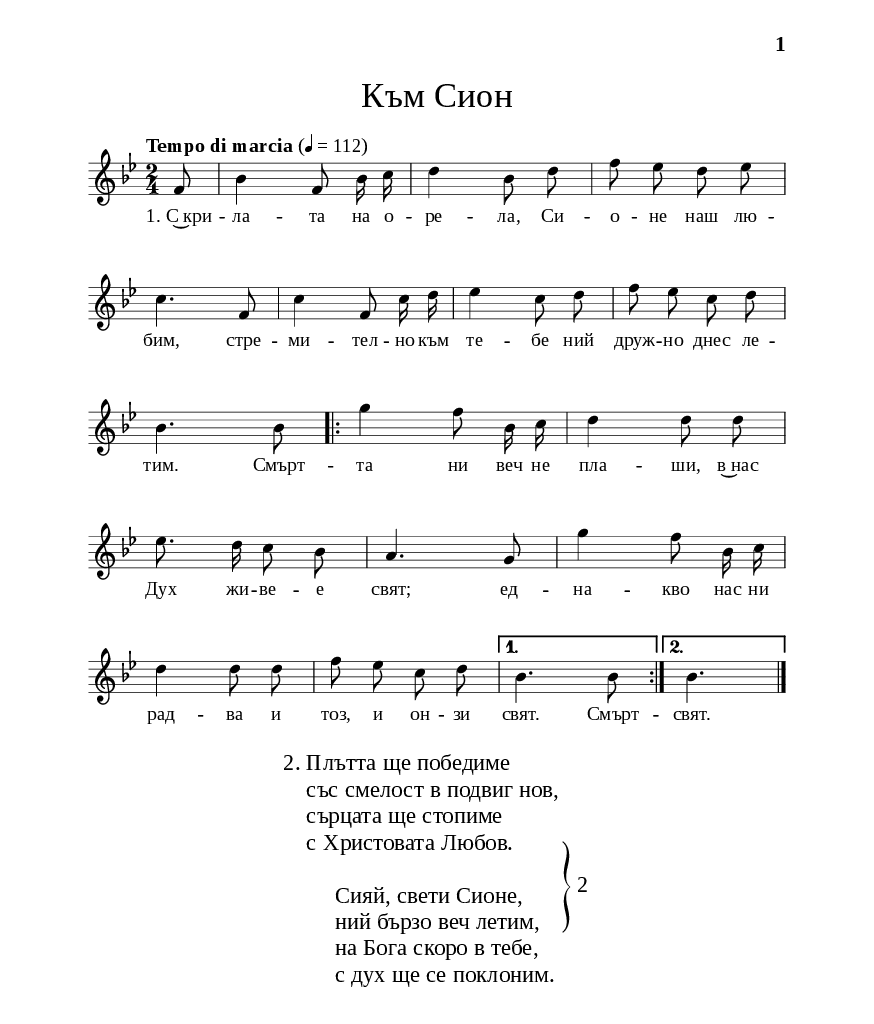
\version "2.24.3"

% include paper part and global functions
\include "include/globals.ily"
"rightBraces054" = \markup {
  \column {
    % repeat braces
    \translate #'(0 . -15 )
    \right-brace #44
  }
  \column {
    % repeat numbers
    \translate #'(0 . -15.6 )
    2
  }
}


\bookpart {


  \label #'ref054
  \tocItem \markup "Към Сион"

  \include "include/bookpart-paper.ily"


  \score {
    \include "include/score-layout.ily"

    \new Voice \absolute  {
      \clef treble
      \key bes \major
      \time 2/4

      \tempoFunc "Tempo di marcia" 4 "112"
      \autoBeamOff

      \partial 8
      f'8 |  bes'4 f'8 bes'16 c'' | d''4 bes'8 d'' | f''8 es'' d'' es'' \break |

      c''4. f'8 | c''4 f'8 c''16 d'' | es''4 c''8 d'' | f''8 es'' c'' d'' \break |

      bes'4. bes'8 \repeat volta 2 {
        | g''4 f''8 bes'16 c'' d''4 d''8 d'' \break |

        es''8. d''16 c''8 bes' | a'4. g'8 | g''4 f''8 bes'16 c'' \break |

        d''4 d''8 d'' | f''8 es'' c'' d'' |
      } \alternative {
        { bes'4. bes'8 | }
        {bes'4.   \break }
      } \bar "|."
    }

    \addlyrics {
      "1. С~кри" -- ла -- та на о -- ре -- ла, Си -- о -- не наш лю --
      бим, стре -- ми -- тел -- но към те -- бе ний друж -- но днес ле --
      тим. Смърт -- та ни веч не пла -- ши, в~нас
      Дух жи -- ве -- е свят; ед -- на -- кво нас ни
      рад -- ва и тоз, и он -- зи свят. Смърт -- свят.
    }

    \header {
      title = \titleFunc #'ref_desc_2 "Към Сион" "Kăm Sion"
    }

    \midi{}

  } % score


  \markup \abs-fontsize #11 {
    \hspace #25
    \override #`(baseline-skip . ,bgCoupletBaselineSkip)
    \column {
      \line {   2. Плътта ще победиме}

      \line {   "   "със смелост в подвиг нов,}

      \line {   "   "сърцата ще стопиме}

      \line {   "   "с Христовата Любов.}

      \line { " " }

      \line {   "        "Сияй, свети Сионе,}

      \line {   "        "ний бързо веч летим,}

      \line {   "        "на Бога скоро в тебе,}

      \line {   "        "с дух ще се поклоним. }
    } \"rightBraces054"

  } % markup



} % bookpart
